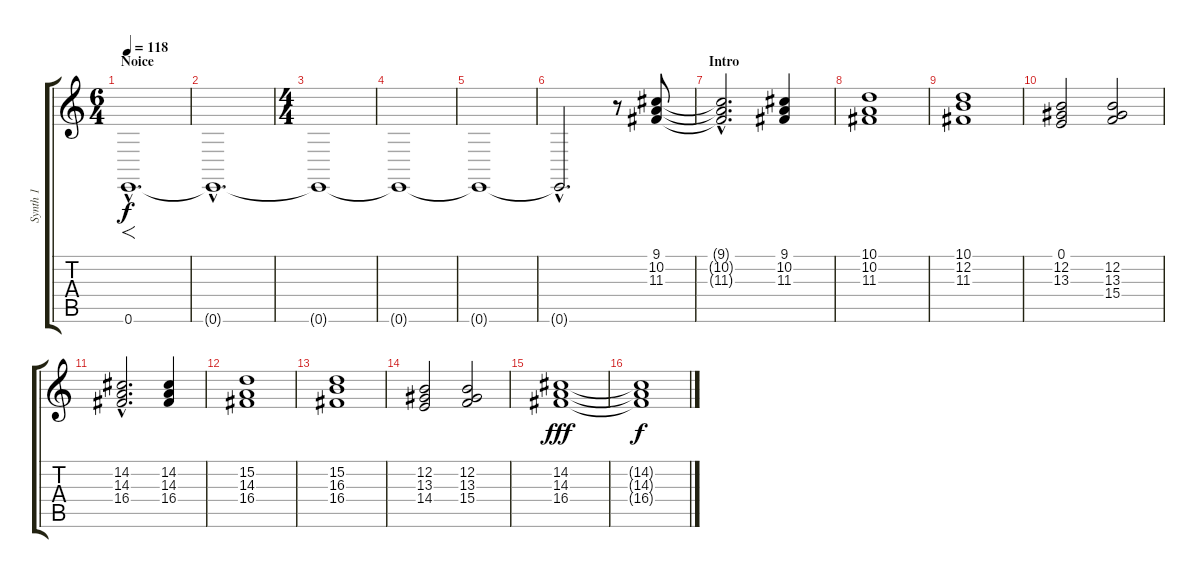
\track ("Synth 1" "Synth 1") {instrument synthstrings1}
\staff {score tabs}
\tuning (E4 B3 G3 D3 A2 E2) {hide}
\ts (6 4)
\section ("" "Noice")
\tempo 118
\clef g2
\ks c
0.6{hac}.1{f d dy f volume 8 instrument pad2warm} |
0.6{hac t}.1{d} |
\ts (4 4)
0.6{t}.1 |
0.6{t}.1 |
0.6{t}.1 |
0.6{hac t}.2{d volume 0} r.8 (9.1 10.2 11.3).8{volume 8} |
\section ("" "Intro")
(9.1{hac t} 10.2{hac t} 11.3{hac t}).2{d} (9.1 10.2 11.3).4 |
(10.1 10.2 11.3).1 |
(10.1 12.2 11.3).1 |
(0.1 12.2 13.3).2 (12.2 13.3 15.4).2 |
(14.2{hac} 14.3{hac} 16.4{hac}).2{d} (14.2 14.3 16.4).4 |
(15.2 14.3 16.4).1 |
(15.2 16.3 16.4).1 |
(12.2 13.3 14.4).2 (12.2 13.3 15.4).2 |
(14.2 14.3 16.4).1{dy fff} |
(14.2{t} 14.3{t} 16.4{t}).1{dy f}
